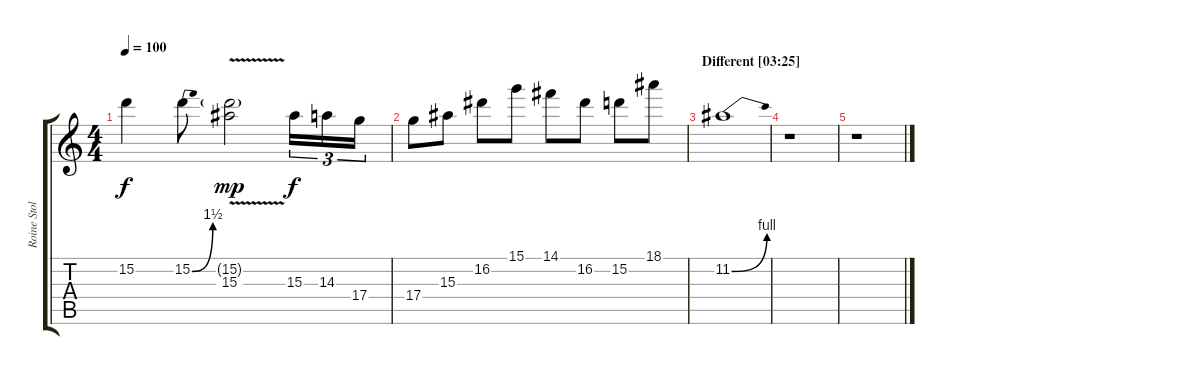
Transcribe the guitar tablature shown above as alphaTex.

\track ("Roine Stolt" "Roine Stol") {instrument distortionguitar}
\staff {score tabs}
\tuning (E4 B3 G3 D3 A2 E2) {hide}
\ts (4 4)
\tempo 100
\clef g2
\ks c
15.2.4{dy f} 15.2{be (bend 0 0 60 6)}.8 (15.2{g} 15.3{v}).2{dy mp} 15.3.16{tu (3 2) dy f} 14.3.16{tu (3 2)} 17.4.16{tu (3 2)} |
17.4.8 15.3.8 16.2.8 15.1.8 14.1.8 16.2.8 15.2.8 18.1.8 |
\section ("" "Different [03:25]")
11.2{be (bend 0 0 60 4)}.1 |
r.1 |
r.1
